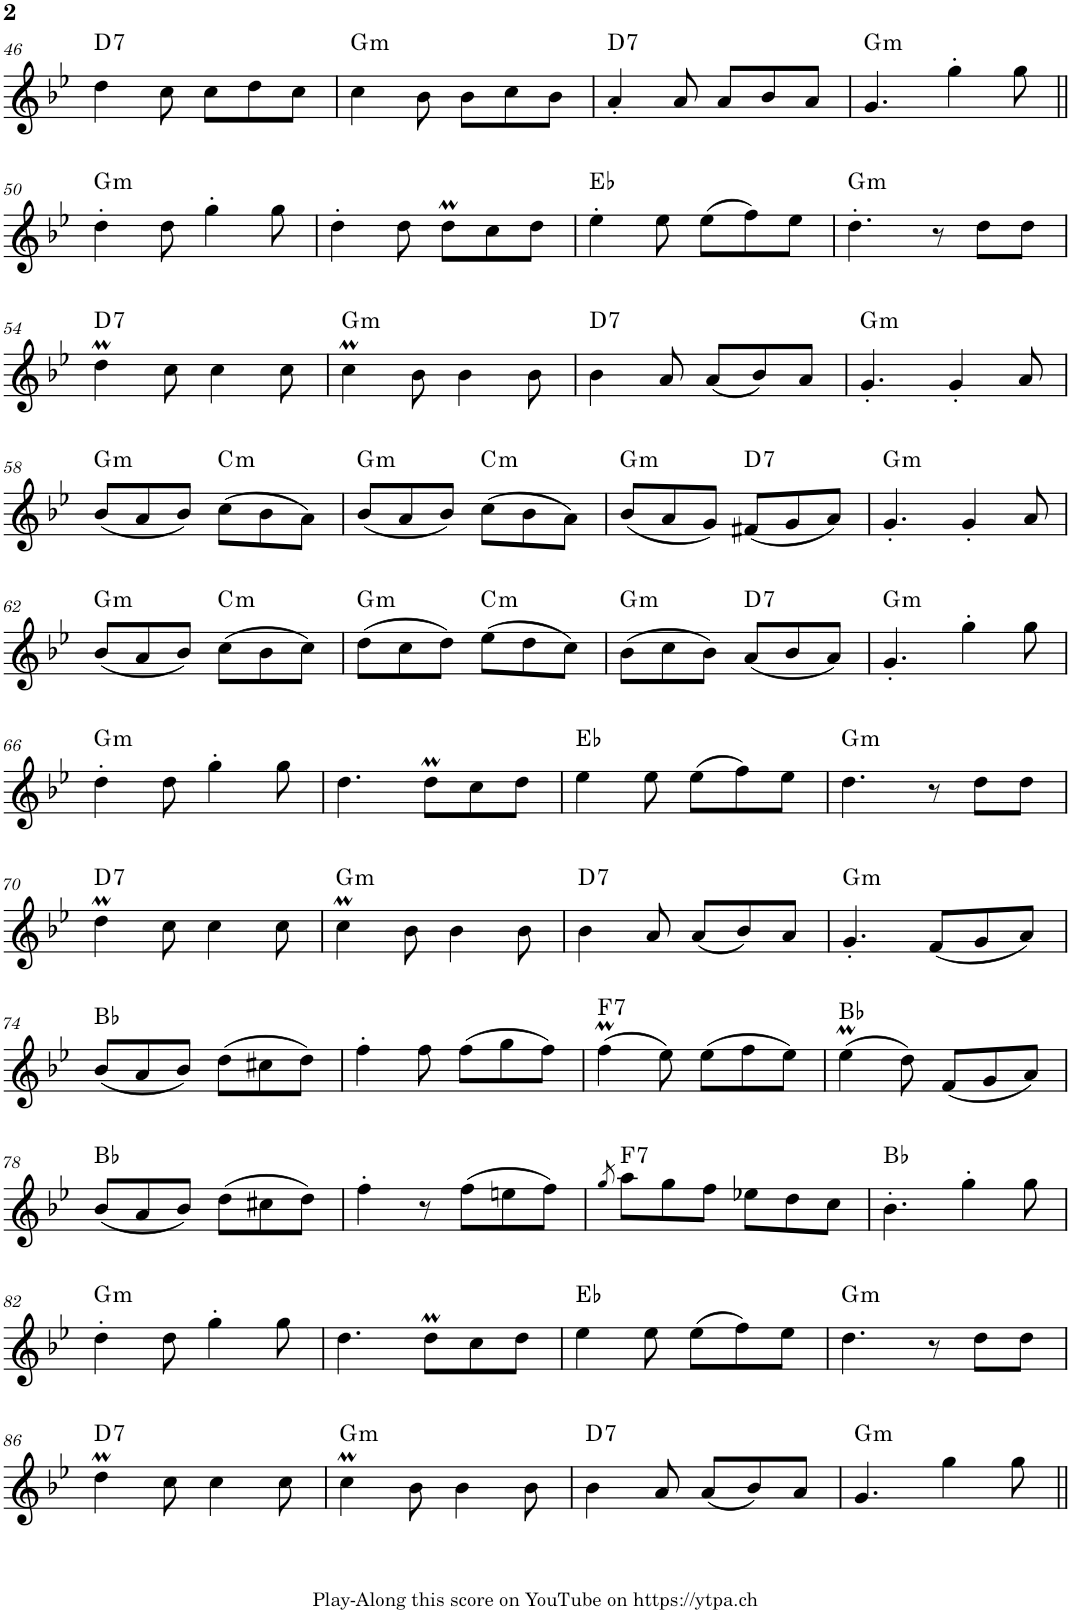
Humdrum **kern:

**kern	**harte
*part1	*part1
*staff1	*
*I"Piano	*
*I'Pno.	*
!!LO:PB:g=z
*clefG2	*
*k[b-e-]	*
*M6/8	*
=46	=46
!	!LO:H:kt=7
4dd\	D:7
8cc\	.
8cc\L	.
8dd\	.
8cc\J	.
=47	=47
!	!LO:H:kt=m
4cc\	G:min
8b-\	.
8b-\L	.
8cc\	.
8b-\J	.
=48	=48
!	!LO:H:kt=7
4a'/	D:7
8a/	.
8a/L	.
8b-/	.
8a/J	.
=49	=49
!	!LO:H:kt=m
4.g/	G:min
4gg'\	.
8gg\	.
!!LO:LB:g=z
=50||	=50||
!	!LO:H:kt=m
4dd'\	G:min
8dd\	.
4gg'\	.
8gg\	.
=51	=51
4dd'\	.
8dd\	.
8ddm\L	.
8cc\	.
8dd\J	.
=52	=52
4ee-'\	Eb:maj
8ee-\	.
(8ee-\L	.
8ff\)	.
8ee-\J	.
=53	=53
!	!LO:H:kt=m
4.dd'\	G:min
8r	.
8dd\L	.
8dd\J	.
!!LO:LB:g=z
=54	=54
!	!LO:H:kt=7
4ddm\	D:7
8cc\	.
4cc\	.
8cc\	.
=55	=55
!	!LO:H:kt=m
4ccM\	G:min
8b-\	.
4b-\	.
8b-\	.
=56	=56
!	!LO:H:kt=7
4b-\	D:7
8a/	.
(8a/L	.
8b-/)	.
8a/J	.
=57	=57
!	!LO:H:kt=m
4.g'/	G:min
4g'/	.
8a/	.
!!LO:LB:g=z
=58	=58
!	!LO:H:kt=m
(8b-/L	G:min
8a/	.
8b-/J)	.
!	!LO:H:kt=m
(8cc\L	C:min
8b-\	.
8a\J)	.
=59	=59
!	!LO:H:kt=m
(8b-/L	G:min
8a/	.
8b-/J)	.
!	!LO:H:kt=m
(8cc\L	C:min
8b-\	.
8a\J)	.
=60	=60
!	!LO:H:kt=m
(8b-/L	G:min
8a/	.
8g/J)	.
!	!LO:H:kt=7
(8f#X/L	D:7
8g/	.
8a/J)	.
=61	=61
!	!LO:H:kt=m
4.g'/	G:min
4g'/	.
8a/	.
!!LO:LB:g=z
=62	=62
!	!LO:H:kt=m
(8b-/L	G:min
8a/	.
8b-/J)	.
!	!LO:H:kt=m
(8cc\L	C:min
8b-\	.
8cc\J)	.
=63	=63
!	!LO:H:kt=m
(8dd\L	G:min
8cc\	.
8dd\J)	.
!	!LO:H:kt=m
(8ee-\L	C:min
8dd\	.
8cc\J)	.
=64	=64
!	!LO:H:kt=m
(8b-\L	G:min
8cc\	.
8b-\J)	.
!	!LO:H:kt=7
(8a/L	D:7
8b-/	.
8a/J)	.
=65	=65
!	!LO:H:kt=m
4.g'/	G:min
4gg'\	.
8gg\	.
!!LO:LB:g=z
=66	=66
!	!LO:H:kt=m
4dd'\	G:min
8dd\	.
4gg'\	.
8gg\	.
=67	=67
4.dd\	.
8ddm\L	.
8cc\	.
8dd\J	.
=68	=68
4ee-\	Eb:maj
8ee-\	.
(8ee-\L	.
8ff\)	.
8ee-\J	.
=69	=69
!	!LO:H:kt=m
4.dd\	G:min
8r	.
8dd\L	.
8dd\J	.
!!LO:LB:g=z
=70	=70
!	!LO:H:kt=7
4ddm\	D:7
8cc\	.
4cc\	.
8cc\	.
=71	=71
!	!LO:H:kt=m
4ccM\	G:min
8b-\	.
4b-\	.
8b-\	.
=72	=72
!	!LO:H:kt=7
4b-\	D:7
8a/	.
(8a/L	.
8b-/)	.
8a/J	.
=73	=73
!	!LO:H:kt=m
4.g'/	G:min
(8f/L	.
8g/	.
8a/J)	.
!!LO:LB:g=z
=74	=74
(8b-/L	Bb:maj
8a/	.
8b-/J)	.
(8dd\L	.
8cc#X\	.
8dd\J)	.
=75	=75
4ff'\	.
8ff\	.
(8ff\L	.
8gg\	.
8ff\J)	.
=76	=76
!	!LO:H:kt=7
(4ffM\	F:7
8ee-\)	.
(8ee-\L	.
8ff\	.
8ee-\J)	.
=77	=77
(4ee-M\	Bb:maj
8dd\)	.
(8f/L	.
8g/	.
8a/J)	.
!!LO:LB:g=z
=78	=78
(8b-/L	Bb:maj
8a/	.
8b-/J)	.
(8dd\L	.
8cc#X\	.
8dd\J)	.
=79	=79
4ff'\	.
8r	.
(8ff\L	.
8een\	.
8ff\J)	.
=80	=80
8qgg/	.
!	!LO:H:kt=7
8aa\L	F:7
8gg\	.
8ff\J	.
8ee-X\L	.
8dd\	.
8cc\J	.
=81	=81
4.b-'\	Bb:maj
4gg'\	.
8gg\	.
!!LO:LB:g=z
=82	=82
!	!LO:H:kt=m
4dd'\	G:min
8dd\	.
4gg'\	.
8gg\	.
=83	=83
4.dd\	.
8ddm\L	.
8cc\	.
8dd\J	.
=84	=84
4ee-\	Eb:maj
8ee-\	.
(8ee-\L	.
8ff\)	.
8ee-\J	.
=85	=85
!	!LO:H:kt=m
4.dd\	G:min
8r	.
8dd\L	.
8dd\J	.
!!LO:LB:g=z
=86	=86
!	!LO:H:kt=7
4ddm\	D:7
8cc\	.
4cc\	.
8cc\	.
=87	=87
!	!LO:H:kt=m
4ccM\	G:min
8b-\	.
4b-\	.
8b-\	.
=88	=88
!	!LO:H:kt=7
4b-\	D:7
8a/	.
(8a/L	.
8b-/)	.
8a/J	.
=89	=89
!	!LO:H:kt=m
4.g/	G:min
4gg\	.
8gg\	.
=||	=||
*-	*-
